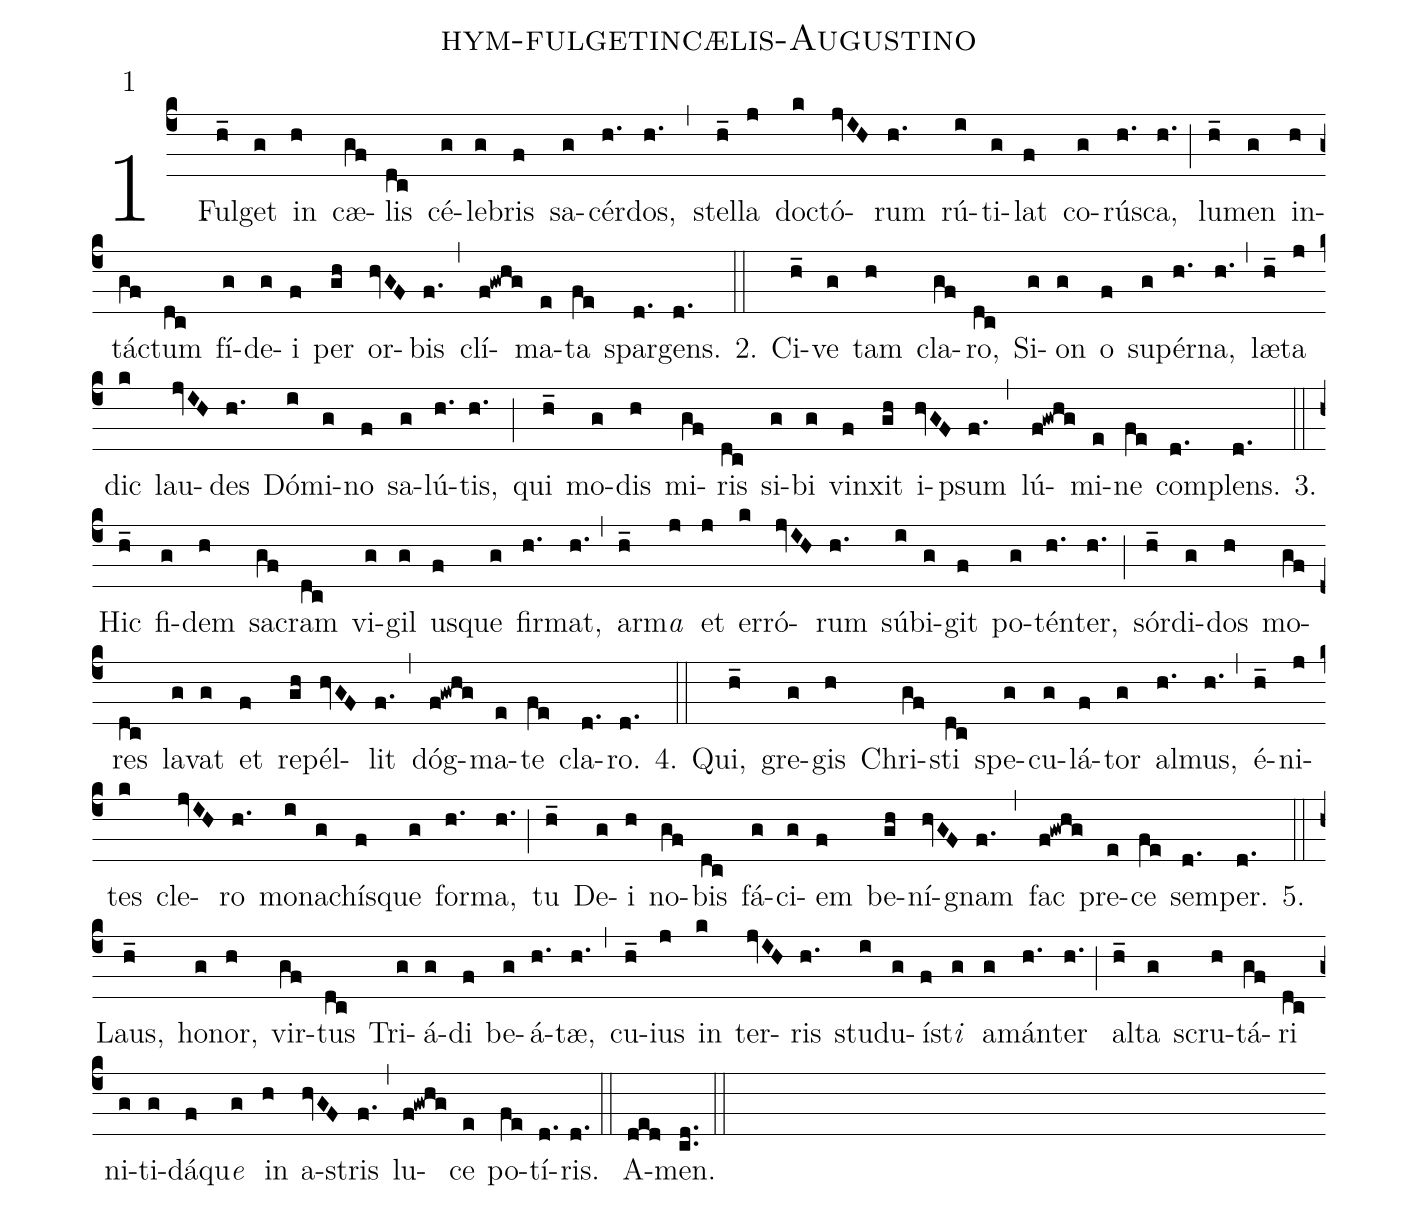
name: hym-fulgetincælis-Augustino;
mode: 1;
%%
(c4) 1.() Ful(h_)get(g) in(h) cæ(gf)lis(dc) cé(g)le(g)bris(f) sa(g)cér(h.)dos,(h.) (,)
stel(h_)la(j) do(k)ctó(jvIH)rum(h.) rú(i)ti(g)lat(f) co(g)rú(h.)sca,(h.) (;)
lu(h_)men(g) in(h)tá(gf)ctum(dc) fí(g)de(g)i(f) per(gh) or(hvGF)bis(f.) (,)
clí(f!gwhg)ma(e)ta(fe) spar(d.)gens.(d.)
2.(::) Ci(h_)ve(g) tam(h) cla(gf)ro,(dc) Si(g)on(g) o(f) su(g)pér(h.)na,(h.) (,)
læ(h_)ta(j) dic(k) lau(jvIH)des(h.) Dó(i)mi(g)no(f) sa(g)lú(h.)tis,(h.) (;)
qui(h_) mo(g)dis(h) mi(gf)ris(dc) si(g)bi(g) vin(f)xit(gh) i(hvGF)psum(f.) (,)
lú(f!gwhg)mi(e)ne(fe) com(d.)plens.(d.)
3.(::) Hic(h_) fi(g)dem(h) sa(gf)cram(dc) vi(g)gil(g) us(f)que(g) fir(h.)mat,(h.) (,)
ar(h_)m<i>a</i>(j) et(j) er(k)ró(jvIH)rum(h.) sú(i)bi(g)git(f) po(g)tén(h.)ter,(h.) (;)
sór(h_)di(g)dos(h) mo(gf)res(dc) la(g)vat(g) et(f) re(gh)pél(hvGF)lit(f.) (,)
dóg(f!gwhg)ma(e)te(fe) cla(d.)ro.(d.)
4.(::) Qui,(h_) gre(g)gis(h) Chri(gf)sti(dc) spe(g)cu(g)lá(f)tor(g) al(h.)mus,(h.) (,)
é(h_)ni(j)tes(k) cle(jvIH)ro(h.) mo(i)na(g)chís(f)que(g) for(h.)ma,(h.) (;)
tu(h_) De(g)i(h) no(gf)bis(dc) fá(g)ci(g)em(f) be(gh)ní(hvGF)gnam(f.) (,)
fac(f!gwhg) pre(e)ce(fe) sem(d.)per.(d.)
5.(::) Laus,(h_) ho(g)nor,(h) vir(gf)tus(dc) Tri(g)á(g)di(f) be(g)á(h.)tæ,(h.) (,)
cu(h_)ius(j) in(k) ter(jvIH)ris(h.) stu(i)du(g)í(f)st<i>i</i>(g) a(g)mán(h.)ter(h.) (;)
al(h_)ta(g) scru(h)tá(gf)ri(dc) ni(g)ti(g)dá(f)qu<i>e</i>(g) in(h) a(hvGF)stris(f.) (,)
lu(f!gwhg)ce(e) po(fe)tí(d.)ris.(d.) (::)
A(ded)men.(cd..) (::)
